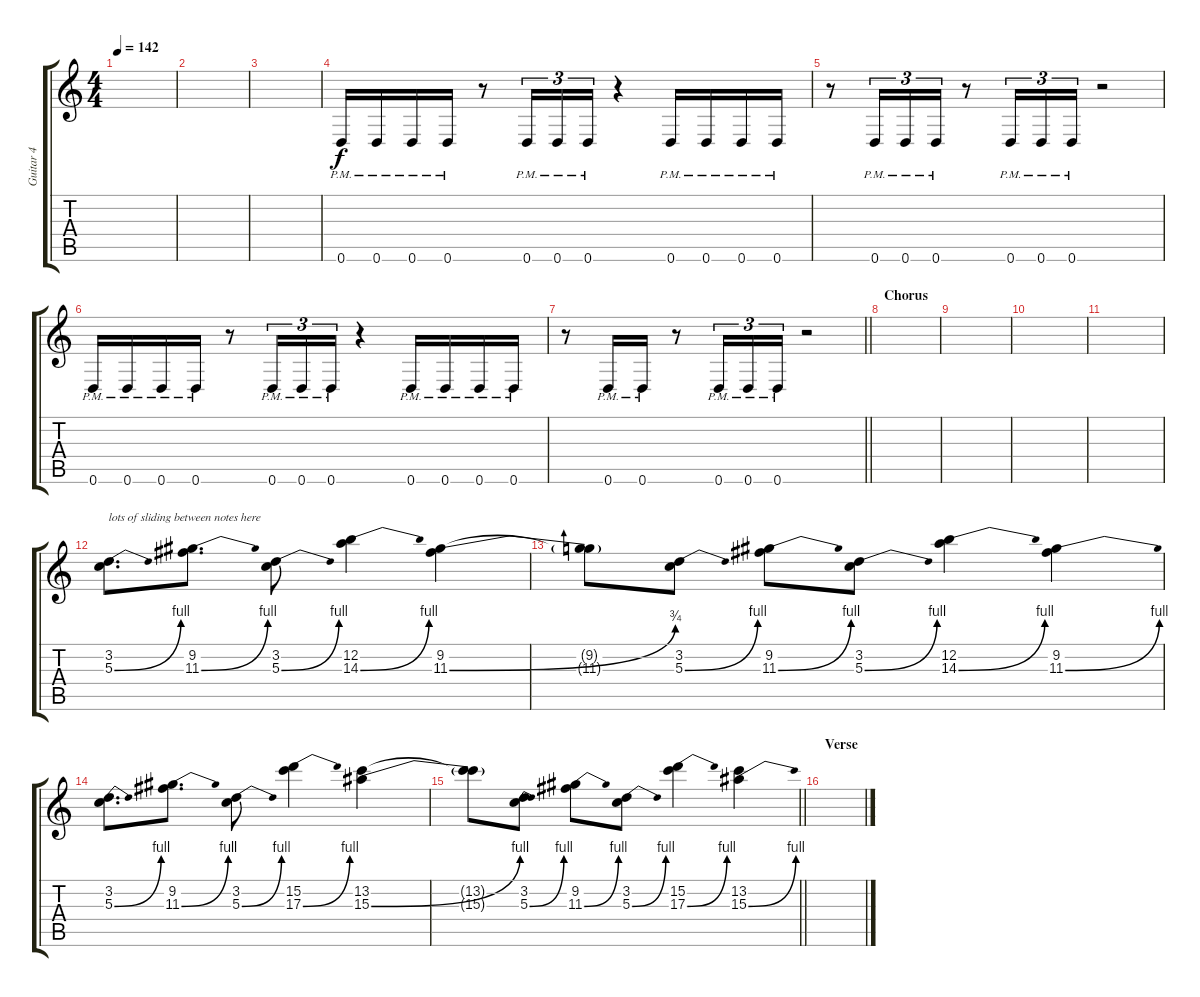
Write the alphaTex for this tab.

\track ("Guitar 4" "Guitar 4") {instrument overdrivenguitar}
\staff {score tabs}
\tuning (E4 B3 G3 D3 A2 D2) {hide}
\ts (4 4)
\tempo 142
\clef g2
\ks c
|
|
|
0.6{pm}.16{volume 11 balance 16 instrument distortionguitar} 0.6{pm}.16 0.6{pm}.16 0.6{pm}.16 r.8 0.6{pm}.16{tu (3 2)} 0.6{pm}.16{tu (3 2)} 0.6{pm}.16{tu (3 2)} r.4 0.6{pm}.16 0.6{pm}.16 0.6{pm}.16 0.6{pm}.16 |
r.8 0.6{pm}.16{tu (3 2)} 0.6{pm}.16{tu (3 2)} 0.6{pm}.16{tu (3 2)} r.8 0.6{pm}.16{tu (3 2)} 0.6{pm}.16{tu (3 2)} 0.6{pm}.16{tu (3 2)} r.2 |
0.6{pm}.16 0.6{pm}.16 0.6{pm}.16 0.6{pm}.16 r.8 0.6{pm}.16{tu (3 2)} 0.6{pm}.16{tu (3 2)} 0.6{pm}.16{tu (3 2)} r.4 0.6{pm}.16 0.6{pm}.16 0.6{pm}.16 0.6{pm}.16 |
\barLineRight lightlight
r.8 0.6{pm}.16 0.6{pm}.16 r.8 0.6{pm}.16{tu (3 2)} 0.6{pm}.16{tu (3 2)} 0.6{pm}.16{tu (3 2)} r.2 |
\section ("" "Chorus")
|
|
|
|
(3.2 5.3{be (bend 0 0 60 4)}).8{d txt "lots of sliding between notes here"} (9.2 11.3{be (bend 0 0 60 4)}).8{d} (3.2 5.3{be (bend 0 0 60 4)}).8 (12.2 14.3{be (bend 0 0 60 4)}).4 (9.2 11.3{be (bend 0 0 60 3)}).4 |
(9.2{t} 11.3{t}).8 (3.2 5.3{be (bend 0 0 60 4)}).8 (9.2 11.3{be (bend 0 0 60 4)}).8 (3.2 5.3{be (bend 0 0 60 4)}).8 (12.2 14.3{be (bend 0 0 60 4)}).4 (9.2 11.3{be (bend 0 0 60 4)}).4 |
(3.2 5.3{be (bend 0 0 60 4)}).8{d} (9.2 11.3{be (bend 0 0 60 4)}).8{d} (3.2 5.3{be (bend 0 0 60 4)}).8 (15.2 17.3{be (bend 0 0 60 4)}).4 (13.2 15.3{be (bend 0 0 60 4)}).4 |
\barLineRight lightlight
(13.2{t} 15.3{t}).8 (3.2 5.3{be (bend 0 0 60 4)}).8 (9.2 11.3{be (bend 0 0 60 4)}).8 (3.2 5.3{be (bend 0 0 60 4)}).8 (15.2 17.3{be (bend 0 0 60 4)}).4 (13.2 15.3{be (bend 0 0 60 4)}).4 |
\section ("" "Verse")
